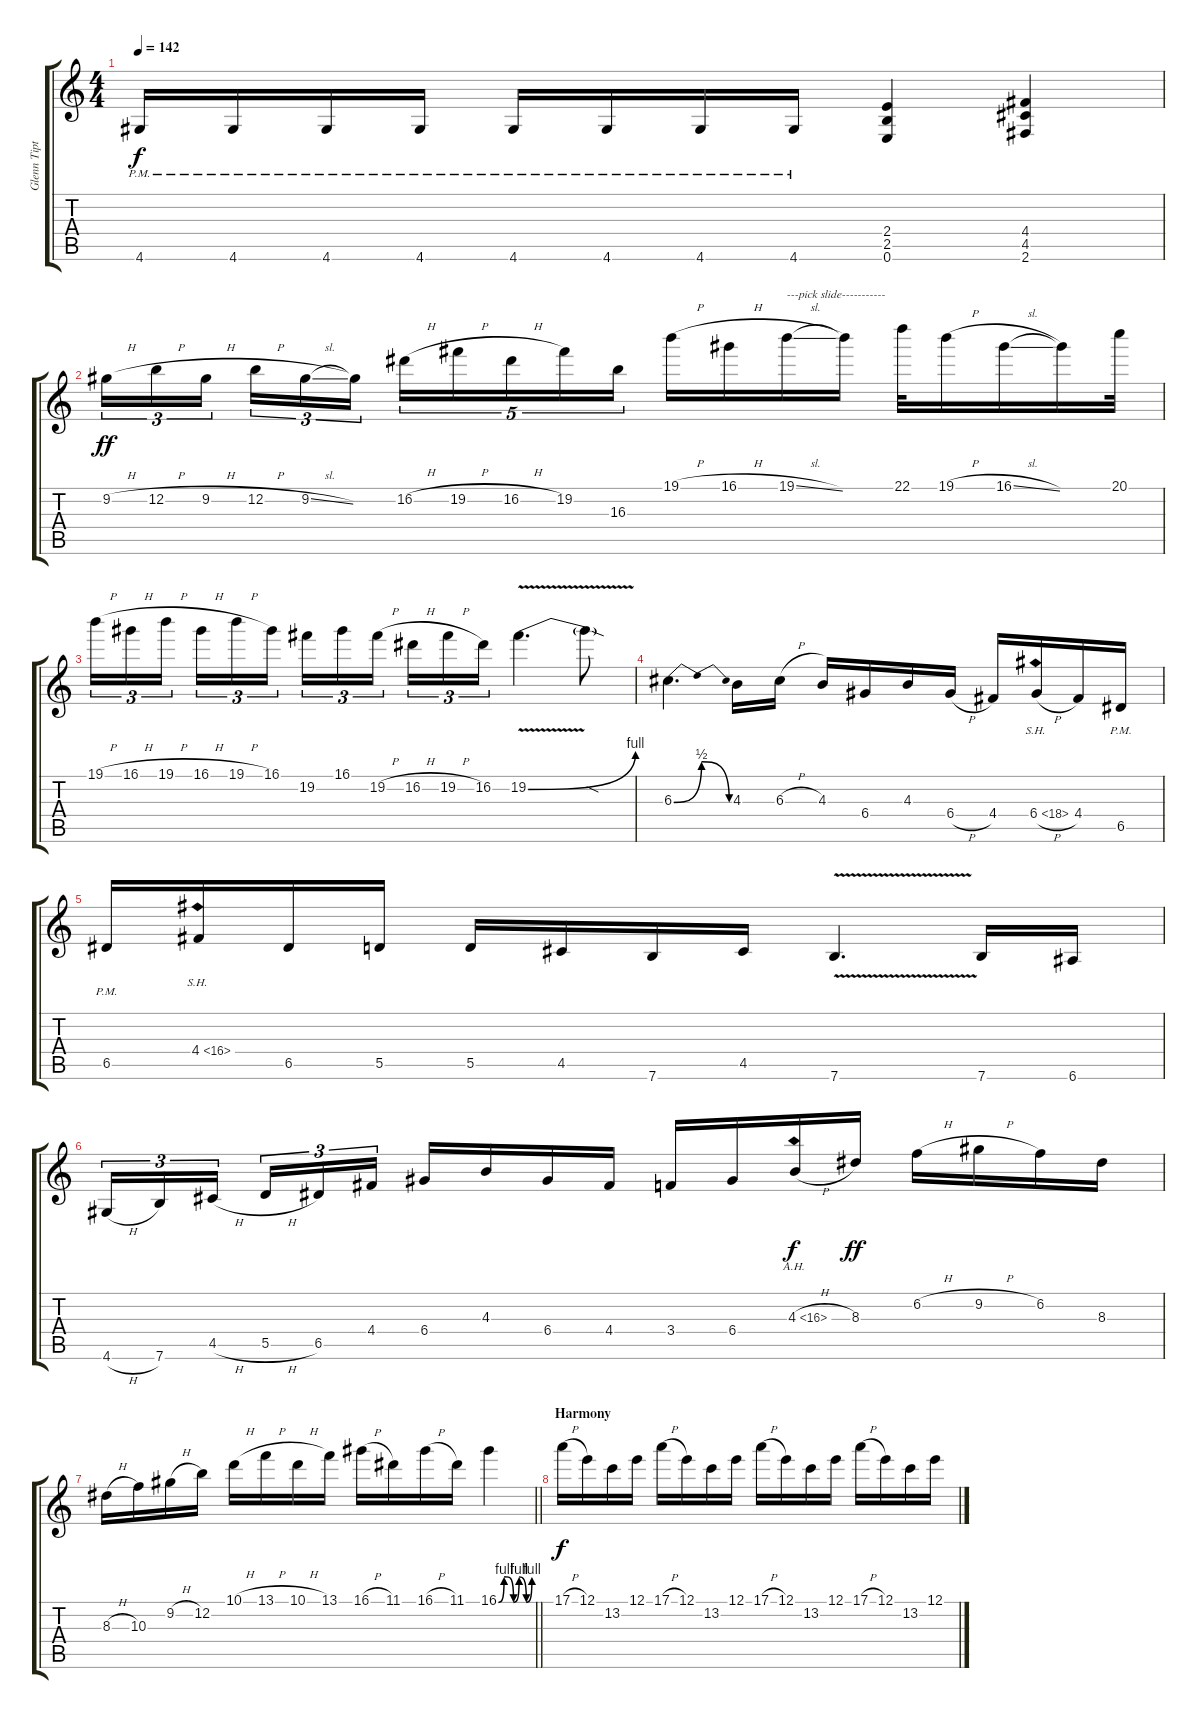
\track ("Glenn Tipton" "Glenn Tipt") {instrument distortionguitar}
\staff {score tabs}
\tuning (E4 B3 G3 D3 A2 E2) {hide}
\ts (4 4)
\tempo 142
\clef g2
\ks c
4.6{pm}.16{dy f} 4.6{pm}.16 4.6{pm}.16 4.6{pm}.16 4.6{pm}.16 4.6{pm}.16 4.6{pm}.16 4.6{pm}.16 (2.4 2.5 0.6).4 (4.4 4.5 2.6).4 |
9.2{h}.16{tu (3 2) dy ff volume 15 balance 12} 12.2{h}.16{tu (3 2)} 9.2{h}.16{tu (3 2) beam splitsecondary} 12.2{h}.16{tu (3 2)} 9.2{sl}.16{tu (3 2)} 9.2{t}.16{tu (3 2)} 16.2{h}.16{tu (5 4)} 19.2{h}.16{tu (5 4)} 16.2{h}.16{tu (5 4)} 19.2.16{tu (5 4)} 16.3.16{tu (5 4)} 19.1{h}.16 16.1{h}.16 19.1{sl}.16{txt "---pick slide-----------"} 19.1{t}.16 22.1.32 19.1{h}.16 16.1{sl}.16 16.1{t}.16 20.1.32 |
19.1{h}.16{tu (3 2)} 16.1{h}.16{tu (3 2)} 19.1{h}.16{tu (3 2) beam splitsecondary} 16.1{h}.16{tu (3 2)} 19.1{h}.16{tu (3 2)} 16.1.16{tu (3 2)} 19.2.16{tu (3 2)} 16.1.16{tu (3 2)} 19.2{h}.16{tu (3 2) beam splitsecondary} 16.2{h}.16{tu (3 2)} 19.2{h}.16{tu (3 2)} 16.2.16{tu (3 2)} 19.2{be (bend 0 0 60 4) v}.4{d} 19.2{sod t}.8 |
6.3{be (bendrelease 0 0 10 2 36 2 60 0)}.4{d} 4.3.16 6.3{h}.16 4.3.16 6.4.16 4.3.16 6.4{h}.16 4.4.16 6.4{sh 12 h}.16 4.4.16 6.5{pm}.16 |
6.5{pm}.16 4.4{sh 12}.16 6.5.16 5.5.16 5.5.16 4.5.16 7.6.16 4.5.16 7.6{v}.4{d} 7.6.16 6.6.16 |
4.6{h}.16{tu (3 2)} 7.6.16{tu (3 2)} 4.5{h}.16{tu (3 2) beam splitsecondary} 5.5{h}.16{tu (3 2)} 6.5.16{tu (3 2)} 4.4.16{tu (3 2)} 6.4.16 4.3.16 6.4.16 4.4.16 3.4.16 6.4.16 4.3{ah 12 h}.16{dy f} 8.3.16{dy ff} 6.2{h}.16 9.2{h}.16 6.2.16 8.3.16 |
\barLineRight lightlight
8.3{h}.16 10.3.16 9.2{h}.16 12.2.16 10.1{h}.16 13.1{h}.16 10.1{h}.16 13.1.16 16.1{h}.16 11.1.16 16.1{h}.16 11.1.16 16.1{be (custom 0 0 10 4 15 4 27 0 37 4 50 0 60 4)}.4 |
\section ("" "Harmony")
17.1{h}.16{dy f volume 15 balance 15} 12.1.16 13.2.16 12.1.16 17.1{h}.16 12.1.16 13.2.16 12.1.16 17.1{h}.16 12.1.16 13.2.16 12.1.16 17.1{h}.16 12.1.16 13.2.16 12.1.16
